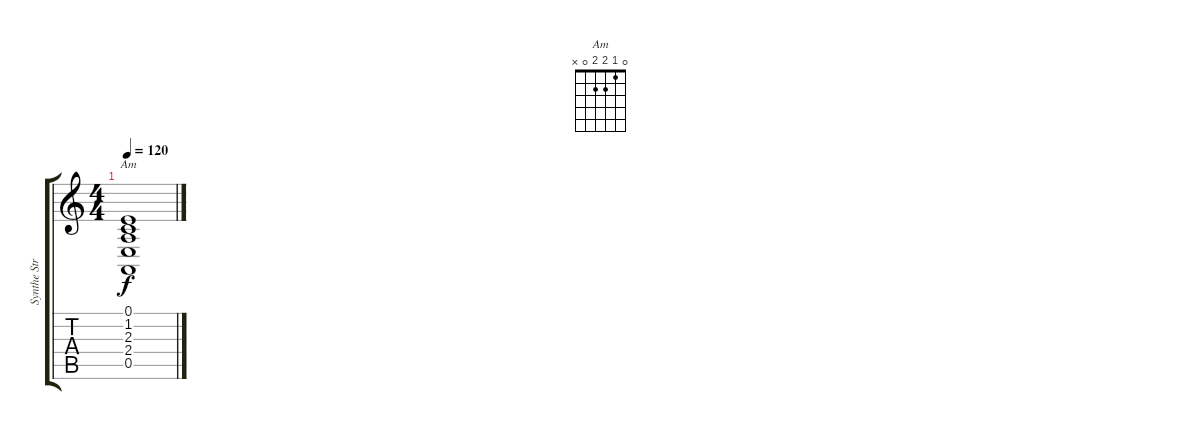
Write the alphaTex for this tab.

\track ("Synthe Strings" "Synthe Str") {instrument stringensemble1}
\staff {score tabs}
\tuning (E4 B3 G3 D3 A2 E2) {hide}
\chord ("Am" 0 1 2 2 0 x)
\ts (4 4)
\tempo 120
\clef g2
\ks c
(0.1 1.2 2.3 2.4 0.5).1{ch "Am" dy f instrument stringensemble1}
